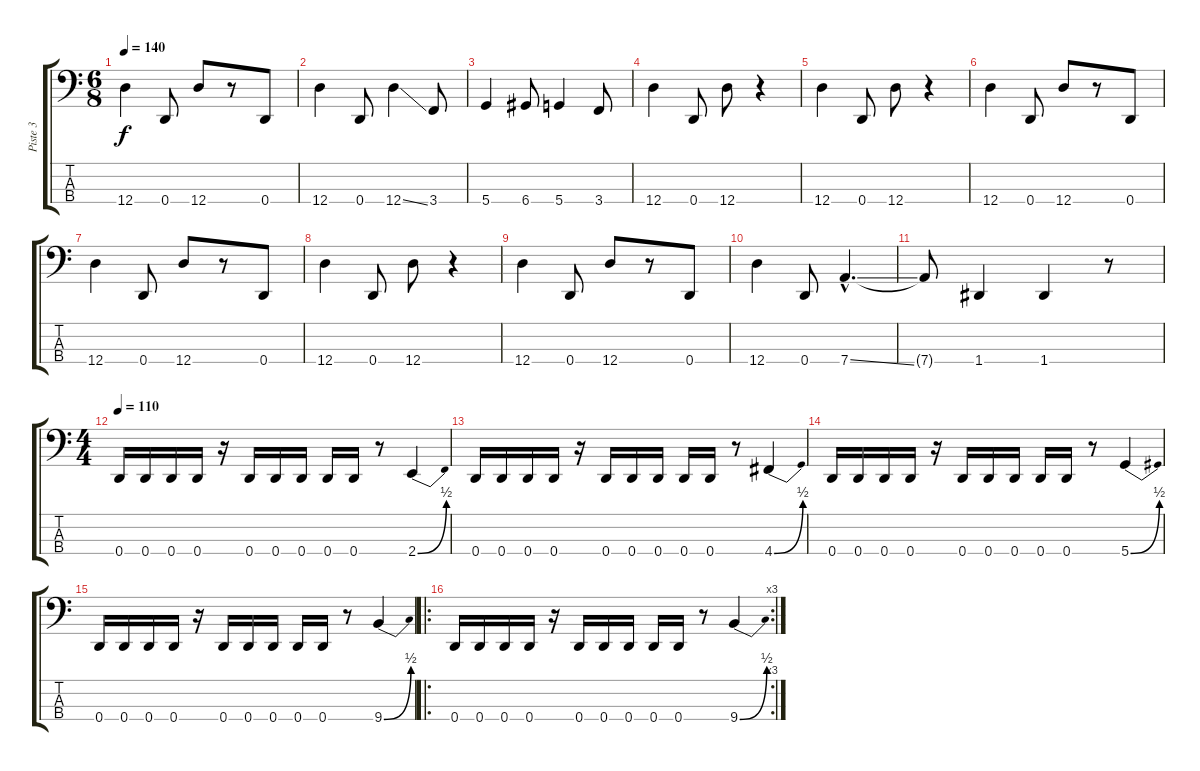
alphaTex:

\track ("Piste 3" "Piste 3") {instrument electricbassfinger}
\staff {score tabs}
\tuning (G2 D2 A1 D1) {hide}
\ts (6 8)
\tempo 140
\clef f4
\ks c
12.4.4{dy f} 0.4.8 12.4.8 r.8 0.4.8 |
12.4.4 0.4.8 12.4{ss}.4 3.4.8 |
5.4.4 6.4.8 5.4.4 3.4.8 |
12.4.4 0.4.8 12.4.8 r.4 |
12.4.4 0.4.8 12.4.8 r.4 |
12.4.4 0.4.8 12.4.8 r.8 0.4.8 |
12.4.4 0.4.8 12.4.8 r.8 0.4.8 |
12.4.4 0.4.8 12.4.8 r.4 |
12.4.4 0.4.8 12.4.8 r.8 0.4.8 |
12.4.4 0.4.8 7.4{ss hac}.4{d} |
7.4{t}.8 1.4.4 1.4.4 r.8 |
\ts (4 4)
\tempo 110
0.4.16 0.4.16 0.4.16 0.4.16 r.16 0.4.16 0.4.16 0.4.16 0.4.16 0.4.16 r.8 2.4{be (bend 0 0 60 2)}.4 |
0.4.16 0.4.16 0.4.16 0.4.16 r.16 0.4.16 0.4.16 0.4.16 0.4.16 0.4.16 r.8 4.4{be (bend 0 0 60 2)}.4 |
0.4.16 0.4.16 0.4.16 0.4.16 r.16 0.4.16 0.4.16 0.4.16 0.4.16 0.4.16 r.8 5.4{be (bend 0 0 60 2)}.4 |
0.4.16 0.4.16 0.4.16 0.4.16 r.16 0.4.16 0.4.16 0.4.16 0.4.16 0.4.16 r.8 9.4{be (bend 0 0 60 2)}.4 |
\ro
\rc 3
0.4.16 0.4.16 0.4.16 0.4.16 r.16 0.4.16 0.4.16 0.4.16 0.4.16 0.4.16 r.8 9.4{be (bend 0 0 60 2)}.4
